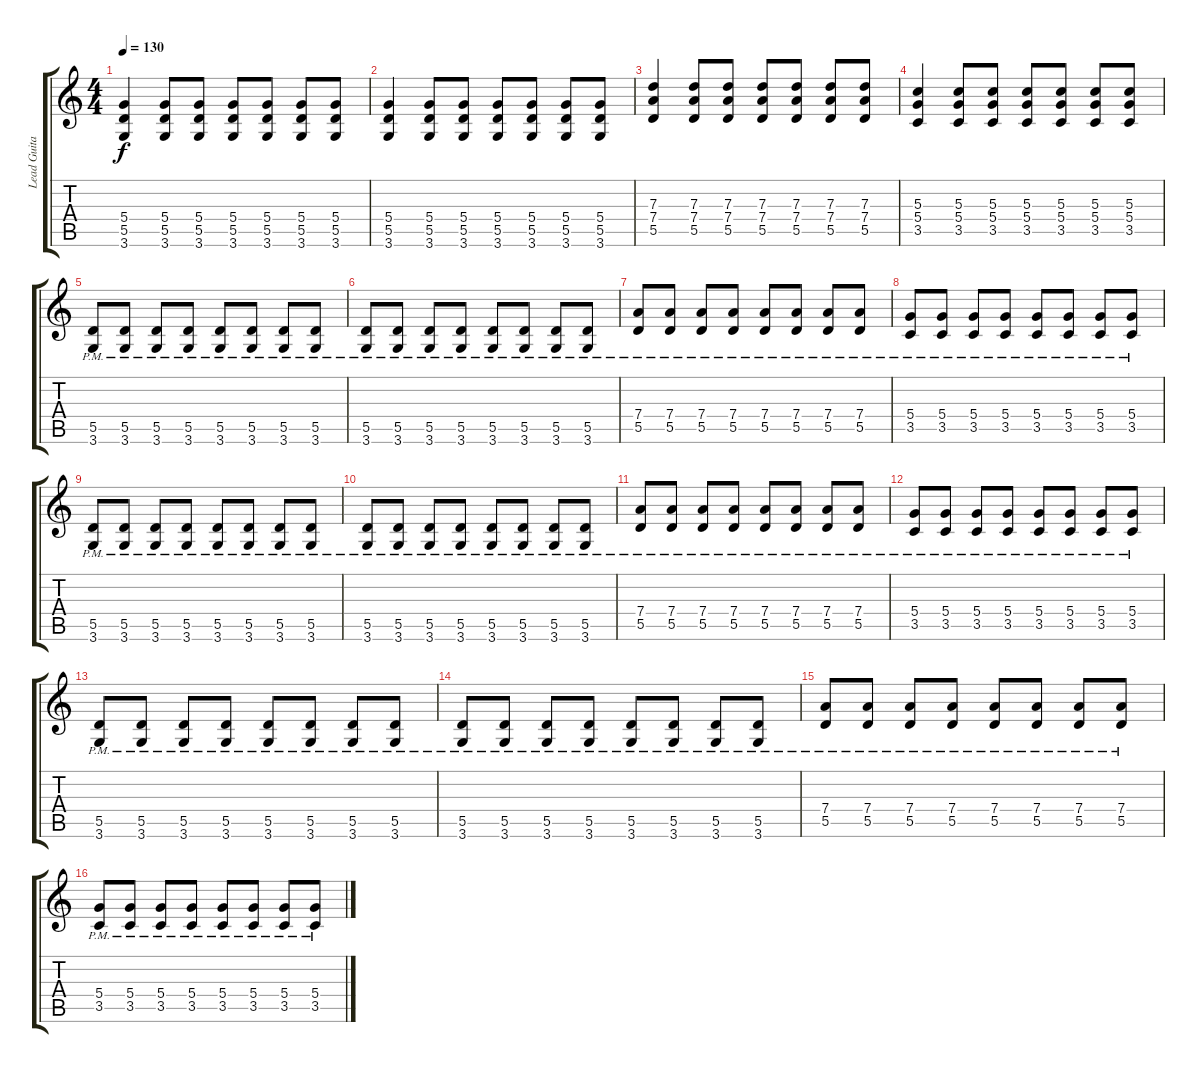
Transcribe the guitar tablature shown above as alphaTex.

\track ("Lead Guitar" "Lead Guita") {instrument distortionguitar}
\staff {score tabs}
\tuning (E4 B3 G3 D3 A2 E2) {hide}
\ts (4 4)
\tempo 130
\clef g2
\ks c
(5.4 5.5 3.6).4{dy f} (5.4 5.5 3.6).8 (5.4 5.5 3.6).8 (5.4 5.5 3.6).8 (5.4 5.5 3.6).8 (5.4 5.5 3.6).8 (5.4 5.5 3.6).8 |
(5.4 5.5 3.6).4 (5.4 5.5 3.6).8 (5.4 5.5 3.6).8 (5.4 5.5 3.6).8 (5.4 5.5 3.6).8 (5.4 5.5 3.6).8 (5.4 5.5 3.6).8 |
(7.3 7.4 5.5).4 (7.3 7.4 5.5).8 (7.3 7.4 5.5).8 (7.3 7.4 5.5).8 (7.3 7.4 5.5).8 (7.3 7.4 5.5).8 (7.3 7.4 5.5).8 |
(5.3 5.4 3.5).4 (5.3 5.4 3.5).8 (5.3 5.4 3.5).8 (5.3 5.4 3.5).8 (5.3 5.4 3.5).8 (5.3 5.4 3.5).8 (5.3 5.4 3.5).8 |
(5.5{pm} 3.6{pm}).8 (5.5{pm} 3.6{pm}).8 (5.5{pm} 3.6{pm}).8 (5.5{pm} 3.6{pm}).8 (5.5{pm} 3.6{pm}).8 (5.5{pm} 3.6{pm}).8 (5.5{pm} 3.6{pm}).8 (5.5{pm} 3.6{pm}).8 |
(5.5{pm} 3.6{pm}).8 (5.5{pm} 3.6{pm}).8 (5.5{pm} 3.6{pm}).8 (5.5{pm} 3.6{pm}).8 (5.5{pm} 3.6{pm}).8 (5.5{pm} 3.6{pm}).8 (5.5{pm} 3.6{pm}).8 (5.5{pm} 3.6{pm}).8 |
(7.4{pm} 5.5{pm}).8 (7.4{pm} 5.5{pm}).8 (7.4{pm} 5.5{pm}).8 (7.4{pm} 5.5{pm}).8 (7.4{pm} 5.5{pm}).8 (7.4{pm} 5.5{pm}).8 (7.4{pm} 5.5{pm}).8 (7.4{pm} 5.5{pm}).8 |
(5.4{pm} 3.5{pm}).8 (5.4{pm} 3.5{pm}).8 (5.4{pm} 3.5{pm}).8 (5.4{pm} 3.5{pm}).8 (5.4{pm} 3.5{pm}).8 (5.4{pm} 3.5{pm}).8 (5.4{pm} 3.5{pm}).8 (5.4{pm} 3.5{pm}).8 |
(5.5{pm} 3.6{pm}).8 (5.5{pm} 3.6{pm}).8 (5.5{pm} 3.6{pm}).8 (5.5{pm} 3.6{pm}).8 (5.5{pm} 3.6{pm}).8 (5.5{pm} 3.6{pm}).8 (5.5{pm} 3.6{pm}).8 (5.5{pm} 3.6{pm}).8 |
(5.5{pm} 3.6{pm}).8 (5.5{pm} 3.6{pm}).8 (5.5{pm} 3.6{pm}).8 (5.5{pm} 3.6{pm}).8 (5.5{pm} 3.6{pm}).8 (5.5{pm} 3.6{pm}).8 (5.5{pm} 3.6{pm}).8 (5.5{pm} 3.6{pm}).8 |
(7.4{pm} 5.5{pm}).8 (7.4{pm} 5.5{pm}).8 (7.4{pm} 5.5{pm}).8 (7.4{pm} 5.5{pm}).8 (7.4{pm} 5.5{pm}).8 (7.4{pm} 5.5{pm}).8 (7.4{pm} 5.5{pm}).8 (7.4{pm} 5.5{pm}).8 |
(5.4{pm} 3.5{pm}).8 (5.4{pm} 3.5{pm}).8 (5.4{pm} 3.5{pm}).8 (5.4{pm} 3.5{pm}).8 (5.4{pm} 3.5{pm}).8 (5.4{pm} 3.5{pm}).8 (5.4{pm} 3.5{pm}).8 (5.4{pm} 3.5{pm}).8 |
(5.5{pm} 3.6{pm}).8 (5.5{pm} 3.6{pm}).8 (5.5{pm} 3.6{pm}).8 (5.5{pm} 3.6{pm}).8 (5.5{pm} 3.6{pm}).8 (5.5{pm} 3.6{pm}).8 (5.5{pm} 3.6{pm}).8 (5.5{pm} 3.6{pm}).8 |
(5.5{pm} 3.6{pm}).8 (5.5{pm} 3.6{pm}).8 (5.5{pm} 3.6{pm}).8 (5.5{pm} 3.6{pm}).8 (5.5{pm} 3.6{pm}).8 (5.5{pm} 3.6{pm}).8 (5.5{pm} 3.6{pm}).8 (5.5{pm} 3.6{pm}).8 |
(7.4{pm} 5.5{pm}).8 (7.4{pm} 5.5{pm}).8 (7.4{pm} 5.5{pm}).8 (7.4{pm} 5.5{pm}).8 (7.4{pm} 5.5{pm}).8 (7.4{pm} 5.5{pm}).8 (7.4{pm} 5.5{pm}).8 (7.4{pm} 5.5{pm}).8 |
(5.4{pm} 3.5{pm}).8 (5.4{pm} 3.5{pm}).8 (5.4{pm} 3.5{pm}).8 (5.4{pm} 3.5{pm}).8 (5.4{pm} 3.5{pm}).8 (5.4{pm} 3.5{pm}).8 (5.4{pm} 3.5{pm}).8 (5.4{pm} 3.5{pm}).8
